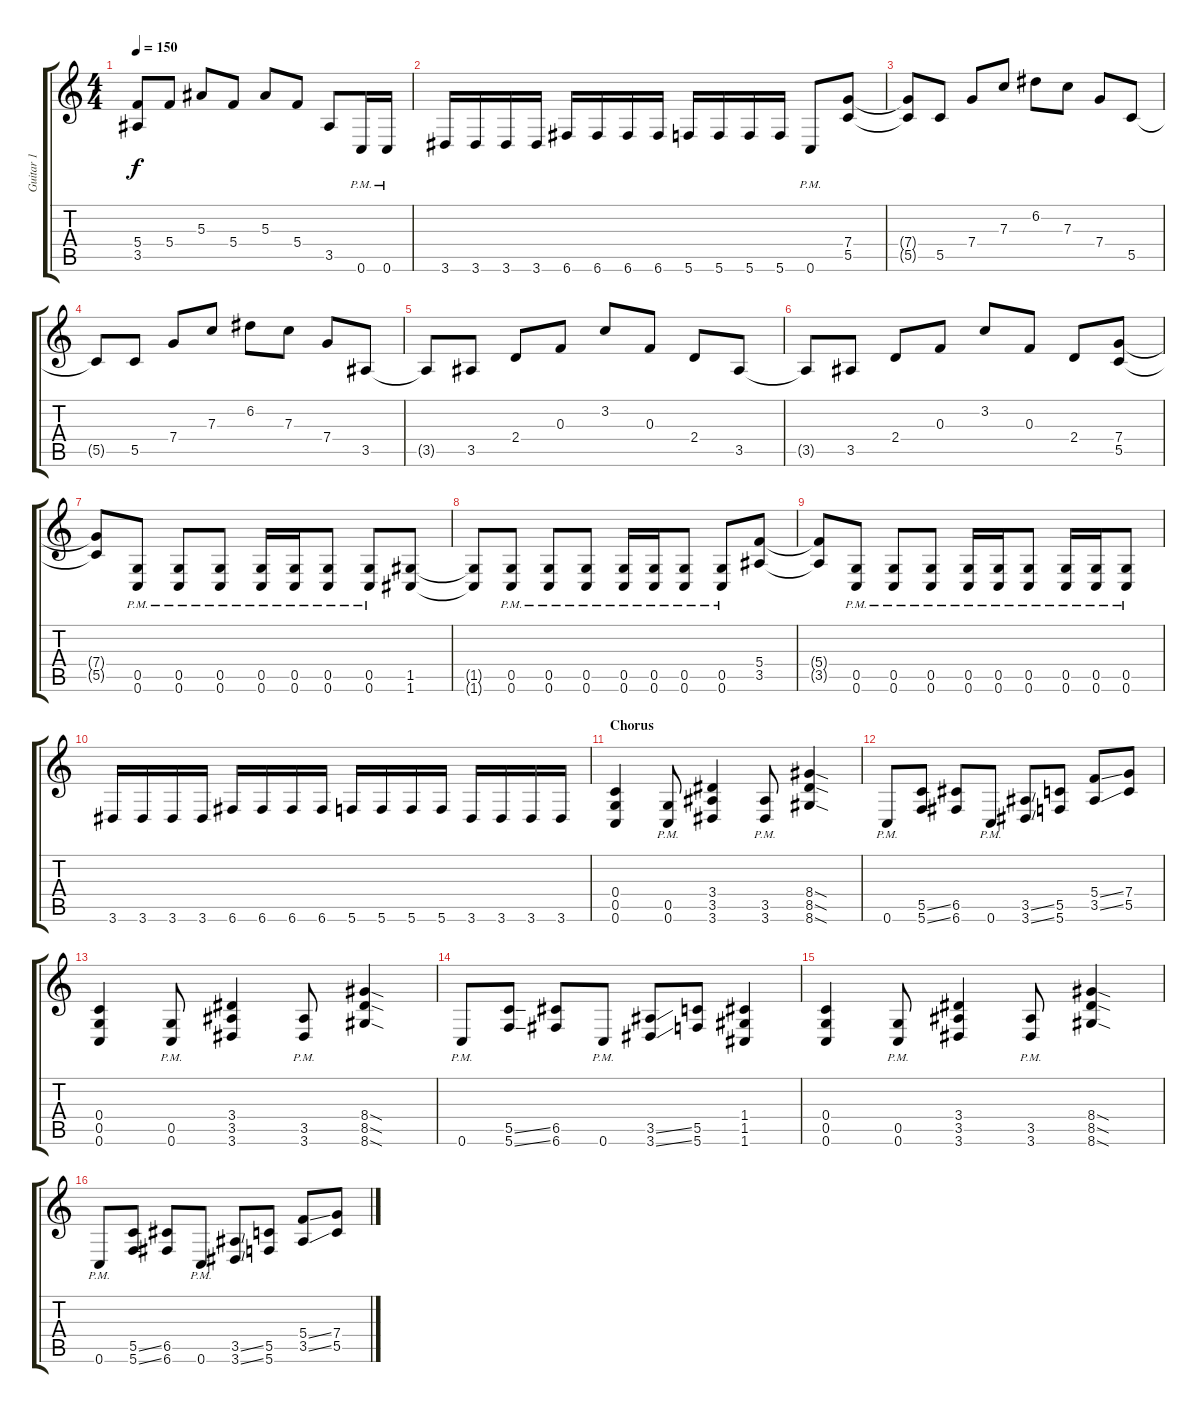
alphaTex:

\track ("Guitar 1" "Guitar 1") {instrument distortionguitar}
\staff {score tabs}
\tuning (D4 A3 F3 C3 G2 C2) {hide}
\ts (4 4)
\tempo 150
\clef g2
\ks c
(5.4{t} 3.5{t}).8{dy f} 5.4.8 5.3.8 5.4.8 5.3.8 5.4.8 3.5.8 0.6{pm}.16 0.6{pm}.16 |
3.6.16 3.6.16 3.6.16 3.6.16 6.6.16 6.6.16 6.6.16 6.6.16 5.6.16 5.6.16 5.6.16 5.6.16 0.6{pm}.8 (7.4 5.5).8 |
(7.4{t} 5.5{t}).8 5.5.8 7.4.8 7.3.8 6.2.8 7.3.8 7.4.8 5.5.8 |
5.5{t}.8 5.5.8 7.4.8 7.3.8 6.2.8 7.3.8 7.4.8 3.5.8 |
3.5{t}.8 3.5.8 2.4.8 0.3.8 3.2.8 0.3.8 2.4.8 3.5.8 |
3.5{t}.8 3.5.8 2.4.8 0.3.8 3.2.8 0.3.8 2.4.8 (7.4 5.5).8 |
(7.4{t} 5.5{t}).8 (0.5{pm} 0.6{pm}).8 (0.5{pm} 0.6{pm}).8 (0.5{pm} 0.6{pm}).8 (0.5{pm} 0.6{pm}).16 (0.5{pm} 0.6{pm}).16 (0.5{pm} 0.6{pm}).8 (0.5{pm} 0.6{pm}).8 (1.5 1.6).8 |
(1.5{t} 1.6{t}).8 (0.5{pm} 0.6{pm}).8 (0.5{pm} 0.6{pm}).8 (0.5{pm} 0.6{pm}).8 (0.5{pm} 0.6{pm}).16 (0.5{pm} 0.6{pm}).16 (0.5{pm} 0.6{pm}).8 (0.5{pm} 0.6{pm}).8 (5.4 3.5).8 |
(5.4{t} 3.5{t}).8 (0.5{pm} 0.6{pm}).8 (0.5{pm} 0.6{pm}).8 (0.5{pm} 0.6{pm}).8 (0.5{pm} 0.6{pm}).16 (0.5{pm} 0.6{pm}).16 (0.5{pm} 0.6{pm}).8 (0.5{pm} 0.6{pm}).16 (0.5{pm} 0.6{pm}).16 (0.5{pm} 0.6{pm}).8 |
3.6.16 3.6.16 3.6.16 3.6.16 6.6.16 6.6.16 6.6.16 6.6.16 5.6.16 5.6.16 5.6.16 5.6.16 3.6.16 3.6.16 3.6.16 3.6.16 |
\section ("" "Chorus")
(0.4 0.5 0.6).4 (0.5{pm} 0.6{pm}).8 (3.4 3.5 3.6).4 (3.5{pm} 3.6{pm}).8 (8.4{sod} 8.5{sod} 8.6{sod}).4 |
0.6{pm}.8 (5.5{ss} 5.6{ss}).8 (6.5 6.6).8 0.6{pm}.8 (3.5{ss} 3.6{ss}).8 (5.5 5.6).8 (5.4{ss} 3.5{ss}).8 (7.4 5.5).8 |
(0.4 0.5 0.6).4 (0.5{pm} 0.6{pm}).8 (3.4 3.5 3.6).4 (3.5{pm} 3.6{pm}).8 (8.4{sod} 8.5{sod} 8.6{sod}).4 |
0.6{pm}.8 (5.5{ss} 5.6{ss}).8 (6.5 6.6).8 0.6{pm}.8 (3.5{ss} 3.6{ss}).8 (5.5 5.6).8 (1.4 1.5 1.6).4 |
(0.4 0.5 0.6).4 (0.5{pm} 0.6{pm}).8 (3.4 3.5 3.6).4 (3.5{pm} 3.6{pm}).8 (8.4{sod} 8.5{sod} 8.6{sod}).4 |
0.6{pm}.8 (5.5{ss} 5.6{ss}).8 (6.5 6.6).8 0.6{pm}.8 (3.5{ss} 3.6{ss}).8 (5.5 5.6).8 (5.4{ss} 3.5{ss}).8 (7.4 5.5).8
